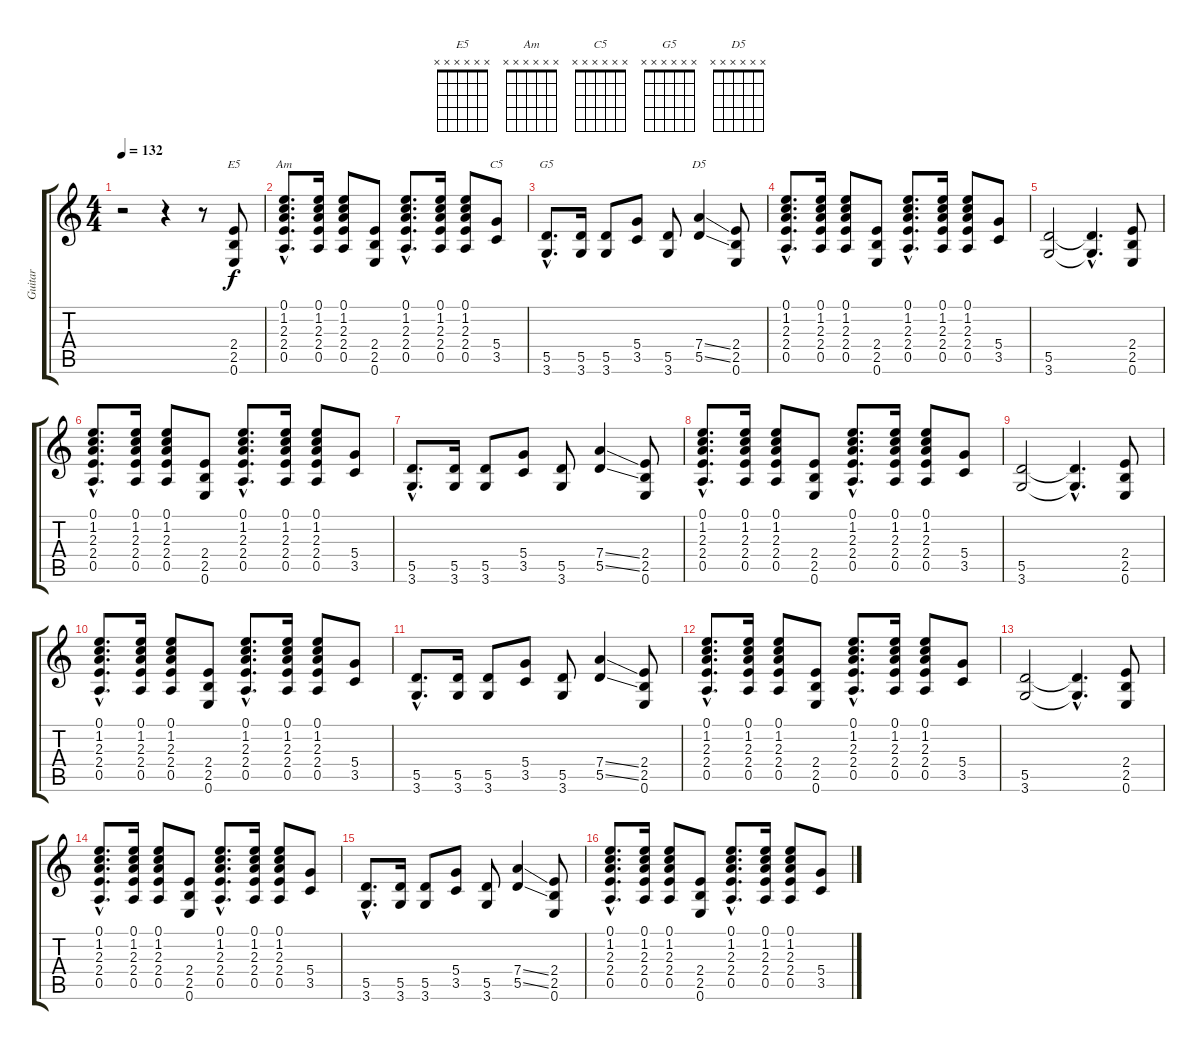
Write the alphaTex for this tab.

\track ("Guitar" "Guitar") {instrument overdrivenguitar}
\staff {score tabs}
\tuning (E4 B3 G3 D3 A2 E2) {hide}
\chord ("E5" x x x x x x) {firstfret 0}
\chord ("Am" x x x x x x) {firstfret 0}
\chord ("C5" x x x x x x) {firstfret 0}
\chord ("G5" x x x x x x) {firstfret 0}
\chord ("D5" x x x x x x) {firstfret 0}
\ts (4 4)
\tempo 132
\clef g2
\ks c
r.2{dy f instrument overdrivenguitar} r.4 r.8 (2.4 2.5 0.6).8{ch "E5"} |
(0.1{hac} 1.2{hac} 2.3{hac} 2.4{hac} 0.5{hac}).8{d ch "Am"} (0.1 1.2 2.3 2.4 0.5).16 (0.1 1.2 2.3 2.4 0.5).8 (2.4 2.5 0.6).8 (0.1{hac} 1.2{hac} 2.3{hac} 2.4{hac} 0.5{hac}).8{d} (0.1 1.2 2.3 2.4 0.5).16 (0.1 1.2 2.3 2.4 0.5).8 (5.4 3.5).8{ch "C5"} |
(5.5{hac} 3.6{hac}).8{d ch "G5"} (5.5 3.6).16 (5.5 3.6).8 (5.4 3.5).8 (5.5 3.6).8 (7.4{ss} 5.5{ss}).4{ch "D5"} (2.4 2.5 0.6).8 |
(0.1{hac} 1.2{hac} 2.3{hac} 2.4{hac} 0.5{hac}).8{d} (0.1 1.2 2.3 2.4 0.5).16 (0.1 1.2 2.3 2.4 0.5).8 (2.4 2.5 0.6).8 (0.1{hac} 1.2{hac} 2.3{hac} 2.4{hac} 0.5{hac}).8{d} (0.1 1.2 2.3 2.4 0.5).16 (0.1 1.2 2.3 2.4 0.5).8 (5.4 3.5).8 |
(5.5 3.6).2 (5.5{hac t} 3.6{hac t}).4{d} (2.4 2.5 0.6).8 |
(0.1{hac} 1.2{hac} 2.3{hac} 2.4{hac} 0.5{hac}).8{d} (0.1 1.2 2.3 2.4 0.5).16 (0.1 1.2 2.3 2.4 0.5).8 (2.4 2.5 0.6).8 (0.1{hac} 1.2{hac} 2.3{hac} 2.4{hac} 0.5{hac}).8{d} (0.1 1.2 2.3 2.4 0.5).16 (0.1 1.2 2.3 2.4 0.5).8 (5.4 3.5).8 |
(5.5{hac} 3.6{hac}).8{d} (5.5 3.6).16 (5.5 3.6).8 (5.4 3.5).8 (5.5 3.6).8 (7.4{ss} 5.5{ss}).4 (2.4 2.5 0.6).8 |
(0.1{hac} 1.2{hac} 2.3{hac} 2.4{hac} 0.5{hac}).8{d} (0.1 1.2 2.3 2.4 0.5).16 (0.1 1.2 2.3 2.4 0.5).8 (2.4 2.5 0.6).8 (0.1{hac} 1.2{hac} 2.3{hac} 2.4{hac} 0.5{hac}).8{d} (0.1 1.2 2.3 2.4 0.5).16 (0.1 1.2 2.3 2.4 0.5).8 (5.4 3.5).8 |
(5.5 3.6).2 (5.5{hac t} 3.6{hac t}).4{d} (2.4 2.5 0.6).8 |
(0.1{hac} 1.2{hac} 2.3{hac} 2.4{hac} 0.5{hac}).8{d} (0.1 1.2 2.3 2.4 0.5).16 (0.1 1.2 2.3 2.4 0.5).8 (2.4 2.5 0.6).8 (0.1{hac} 1.2{hac} 2.3{hac} 2.4{hac} 0.5{hac}).8{d} (0.1 1.2 2.3 2.4 0.5).16 (0.1 1.2 2.3 2.4 0.5).8 (5.4 3.5).8 |
(5.5{hac} 3.6{hac}).8{d} (5.5 3.6).16 (5.5 3.6).8 (5.4 3.5).8 (5.5 3.6).8 (7.4{ss} 5.5{ss}).4 (2.4 2.5 0.6).8 |
(0.1{hac} 1.2{hac} 2.3{hac} 2.4{hac} 0.5{hac}).8{d} (0.1 1.2 2.3 2.4 0.5).16 (0.1 1.2 2.3 2.4 0.5).8 (2.4 2.5 0.6).8 (0.1{hac} 1.2{hac} 2.3{hac} 2.4{hac} 0.5{hac}).8{d} (0.1 1.2 2.3 2.4 0.5).16 (0.1 1.2 2.3 2.4 0.5).8 (5.4 3.5).8 |
(5.5 3.6).2 (5.5{hac t} 3.6{hac t}).4{d} (2.4 2.5 0.6).8 |
(0.1{hac} 1.2{hac} 2.3{hac} 2.4{hac} 0.5{hac}).8{d} (0.1 1.2 2.3 2.4 0.5).16 (0.1 1.2 2.3 2.4 0.5).8 (2.4 2.5 0.6).8 (0.1{hac} 1.2{hac} 2.3{hac} 2.4{hac} 0.5{hac}).8{d} (0.1 1.2 2.3 2.4 0.5).16 (0.1 1.2 2.3 2.4 0.5).8 (5.4 3.5).8 |
(5.5{hac} 3.6{hac}).8{d} (5.5 3.6).16 (5.5 3.6).8 (5.4 3.5).8 (5.5 3.6).8 (7.4{ss} 5.5{ss}).4 (2.4 2.5 0.6).8 |
(0.1{hac} 1.2{hac} 2.3{hac} 2.4{hac} 0.5{hac}).8{d} (0.1 1.2 2.3 2.4 0.5).16 (0.1 1.2 2.3 2.4 0.5).8 (2.4 2.5 0.6).8 (0.1{hac} 1.2{hac} 2.3{hac} 2.4{hac} 0.5{hac}).8{d} (0.1 1.2 2.3 2.4 0.5).16 (0.1 1.2 2.3 2.4 0.5).8 (5.4 3.5).8
